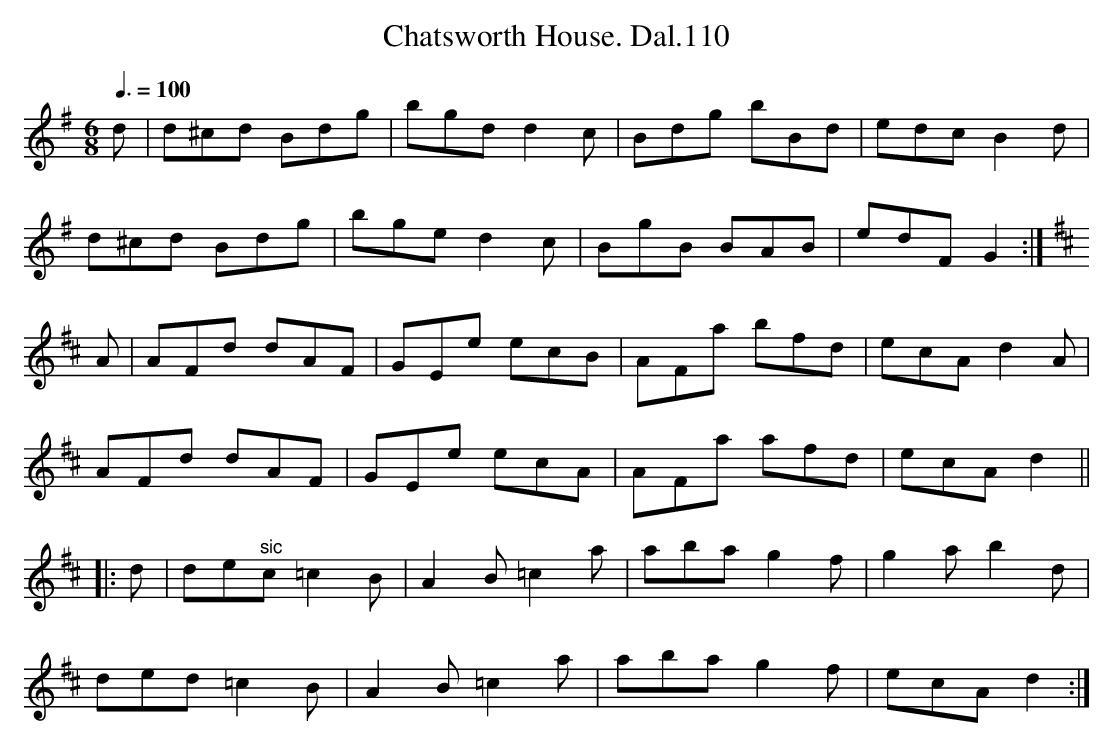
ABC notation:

X:1
T:Chatsworth House. Dal.110
M:6/8
L:1/8
Q:3/8=100
K:G
d|d^cd Bdg | bgd d2 c | Bdg bBd | edc B2d |
d^cd Bdg | bge d2c | BgB BAB | edF G2:|
K:D
A|AFd dAF | GEe ecB | AFa bfd | ecA d2A |
AFd dAF | GEe ecA | AFa afd | ecA d2||
|:d|de"^sic"c =c2B | A2B=c2a | aba g2f | g2ab2d |
ded =c2 B | A2B =c2a| aba g2f| ecA d2:|
